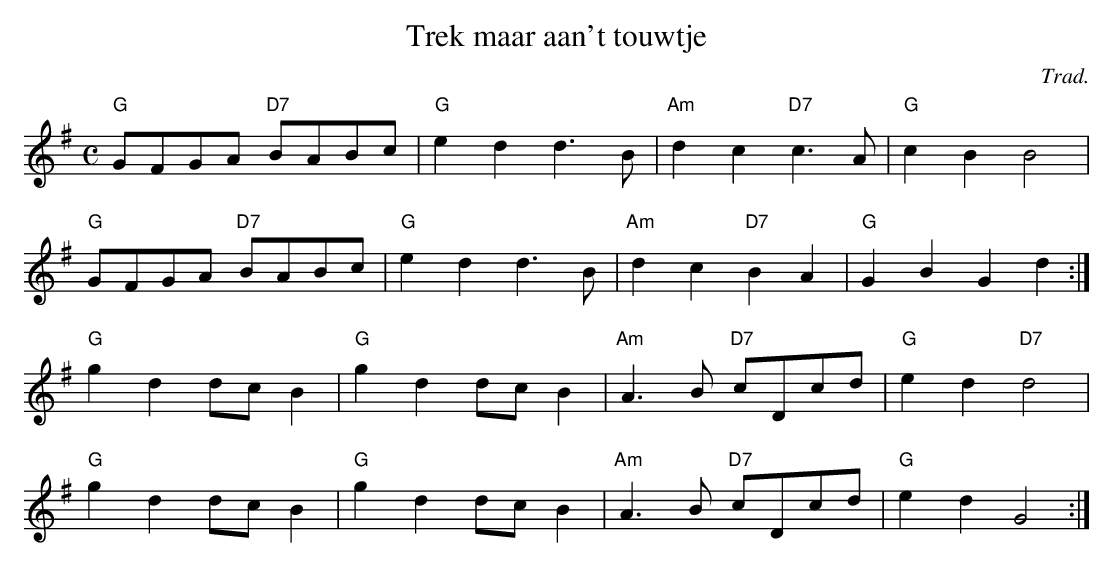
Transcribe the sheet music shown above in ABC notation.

X:1
T:Trek maar aan't touwtje
C:Trad.
L:1/8
M:C
K:G
"G"GFGA "D7"BABc | "G"e2 d2 d3 B | "Am"d2 c2 "D7"c3 A | "G" c2 B2 B4 |
"G"GFGA "D7"BABc | "G"e2 d2 d3 B | "Am"d2 c2 "D7"B2 A2 | "G" G2 B2 G2 d2 :|
"G"g2 d2 dc B2 | "G"g2 d2 dc B2 | "Am"A3 B "D7"cDcd | "G"e2 d2 "D7"d4 |
"G"g2 d2 dc B2 | "G"g2 d2 dc B2 | "Am"A3 B "D7"cDcd | "G"e2 d2 G4 :|
